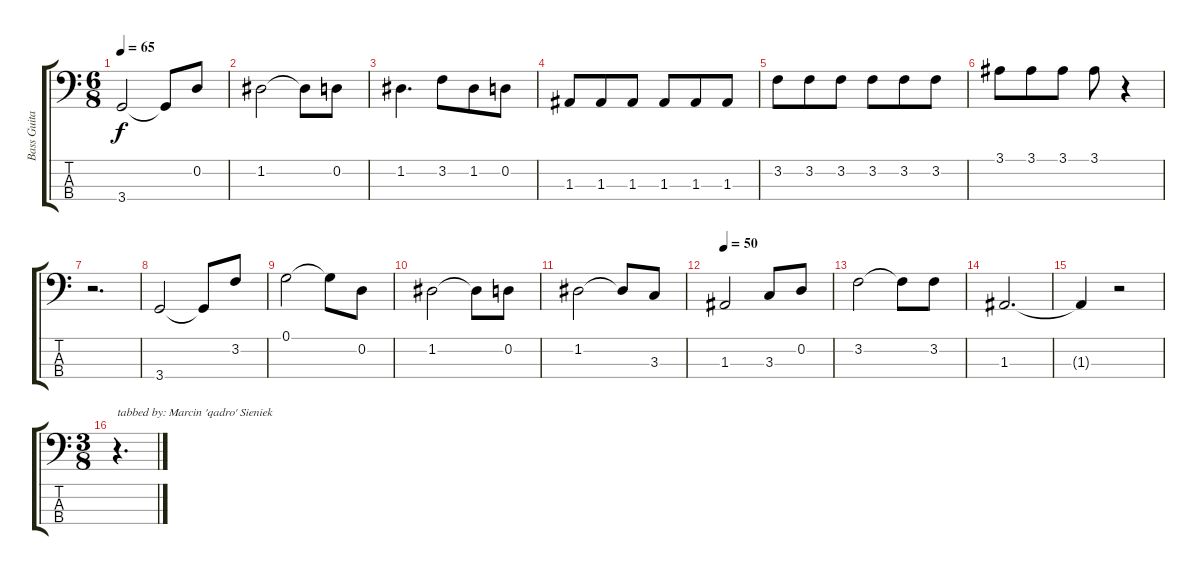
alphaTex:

\track ("Bass Guitar" "Bass Guita") {instrument electricbassfinger}
\staff {score tabs}
\tuning (G2 D2 A1 E1) {hide}
\ts (6 8)
\tempo 65
\clef f4
\ks c
3.4.2{dy f} 3.4{t}.8 0.2.8 |
1.2.2 1.2{t}.8 0.2.8 |
1.2.4{d} 3.2.8 1.2.8 0.2.8 |
1.3.8 1.3.8 1.3.8 1.3.8 1.3.8 1.3.8 |
3.2.8 3.2.8 3.2.8 3.2.8 3.2.8 3.2.8 |
3.1.8 3.1.8 3.1.8 3.1.8 r.4 |
r.2{d} |
3.4.2 3.4{t}.8 3.2.8 |
0.1.2 0.1{t}.8 0.2.8 |
1.2.2 1.2{t}.8 0.2.8 |
1.2.2 1.2{t}.8 3.3.8 |
\tempo 50
1.3.2 3.3.8 0.2.8 |
3.2.2 3.2{t}.8 3.2.8 |
1.3.2{d} |
1.3{t}.4 r.2 |
\ts (3 8)
r.4{d txt "tabbed by: Marcin 'qadro' Sieniek"}
